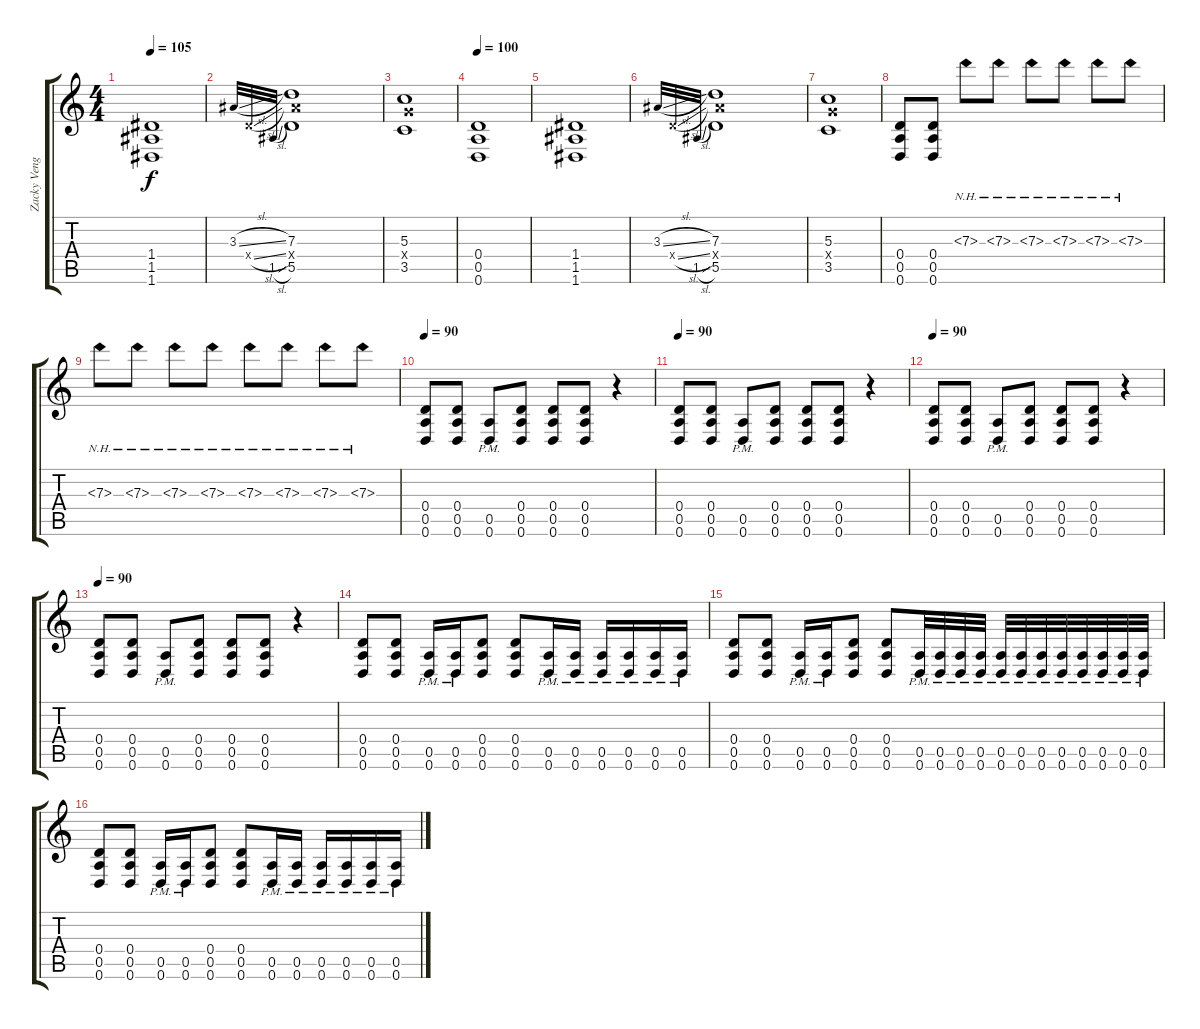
\track ("Zacky Vengence" "Zacky Veng") {instrument distortionguitar}
\staff {score tabs}
\tuning (E4 B3 G3 D3 A2 D2) {hide}
\ts (4 4)
\tempo 105
\clef g2
\ks c
(1.4 1.5 1.6).1{dy f} |
3.3{sl}.32{gr onbeat} 0.4{sl x}.32{gr onbeat} 1.5{sl}.32{gr onbeat} (7.3 8.4{x} 5.5).1 |
(5.3 5.4{x} 3.5).1 |
\tempo 100
(0.4 0.5 0.6).1 |
(1.4 1.5 1.6).1 |
3.3{sl}.32{gr onbeat} 0.4{sl x}.32{gr onbeat} 1.5{sl}.32{gr onbeat} (7.3 8.4{x} 5.5).1 |
(5.3 5.4{x} 3.5).1 |
(0.4 0.5 0.6).8 (0.4 0.5 0.6).8 7.3{nh}.8{volume 8} 7.3{nh}.8{volume 13} 7.3{nh}.8 7.3{nh}.8 7.3{nh}.8 7.3{nh}.8 |
7.3{nh}.8 7.3{nh}.8 7.3{nh}.8 7.3{nh}.8 7.3{nh}.8 7.3{nh}.8 7.3{nh}.8 7.3{nh}.8 |
\tempo 90
(0.4 0.5 0.6).8 (0.4 0.5 0.6).8 (0.5{pm} 0.6{pm}).8 (0.4 0.5 0.6).8 (0.4 0.5 0.6).8 (0.4 0.5 0.6).8 r.4 |
\tempo 90
(0.4 0.5 0.6).8 (0.4 0.5 0.6).8 (0.5{pm} 0.6{pm}).8 (0.4 0.5 0.6).8 (0.4 0.5 0.6).8 (0.4 0.5 0.6).8 r.4 |
\tempo 90
(0.4 0.5 0.6).8 (0.4 0.5 0.6).8 (0.5{pm} 0.6{pm}).8 (0.4 0.5 0.6).8 (0.4 0.5 0.6).8 (0.4 0.5 0.6).8 r.4 |
\tempo 90
(0.4 0.5 0.6).8 (0.4 0.5 0.6).8 (0.5{pm} 0.6{pm}).8 (0.4 0.5 0.6).8 (0.4 0.5 0.6).8 (0.4 0.5 0.6).8 r.4 |
(0.4 0.5 0.6).8 (0.4 0.5 0.6).8 (0.5{pm} 0.6{pm}).16 (0.5{pm} 0.6{pm}).16 (0.4 0.5 0.6).8 (0.4 0.5 0.6).8 (0.5{pm} 0.6{pm}).16 (0.5{pm} 0.6{pm}).16 (0.5{pm} 0.6{pm}).16 (0.5{pm} 0.6{pm}).16 (0.5{pm} 0.6{pm}).16 (0.5{pm} 0.6{pm}).16 |
(0.4 0.5 0.6).8 (0.4 0.5 0.6).8 (0.5{pm} 0.6{pm}).16 (0.5{pm} 0.6{pm}).16 (0.4 0.5 0.6).8 (0.4 0.5 0.6).8 (0.5{pm} 0.6{pm}).32 (0.5{pm} 0.6{pm}).32 (0.5{pm} 0.6{pm}).32 (0.5{pm} 0.6{pm}).32 (0.5{pm} 0.6{pm}).32 (0.5{pm} 0.6{pm}).32 (0.5{pm} 0.6{pm}).32 (0.5{pm} 0.6{pm}).32 (0.5{pm} 0.6{pm}).32 (0.5{pm} 0.6{pm}).32 (0.5{pm} 0.6{pm}).32 (0.5{pm} 0.6{pm}).32 |
(0.4 0.5 0.6).8 (0.4 0.5 0.6).8 (0.5{pm} 0.6{pm}).16 (0.5{pm} 0.6{pm}).16 (0.4 0.5 0.6).8 (0.4 0.5 0.6).8 (0.5{pm} 0.6{pm}).16 (0.5{pm} 0.6{pm}).16 (0.5{pm} 0.6{pm}).16 (0.5{pm} 0.6{pm}).16 (0.5{pm} 0.6{pm}).16 (0.5{pm} 0.6{pm}).16
